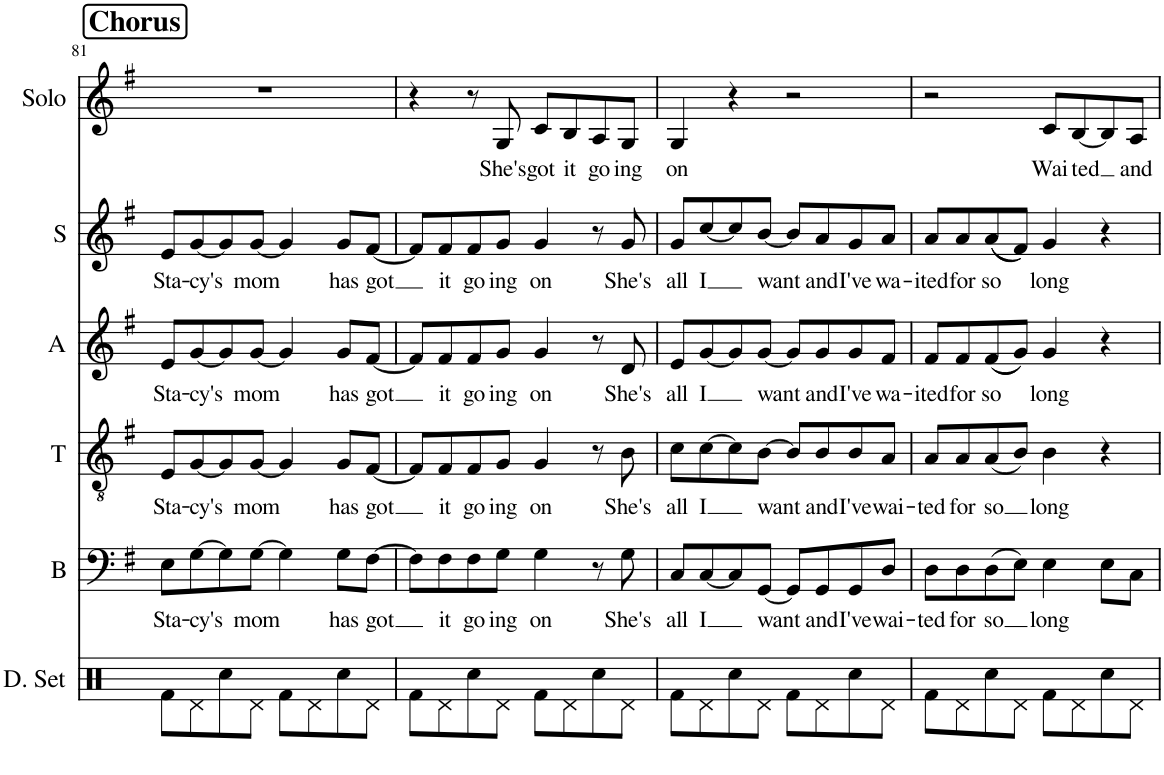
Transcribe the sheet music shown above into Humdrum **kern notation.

**kern	**kern	**text	**kern	**text	**kern	**text	**kern	**text	**kern	**text
*part6	*part5	*part5	*part4	*part4	*part3	*part3	*part2	*part2	*part1	*part1
*staff6	*staff5	*staff5	*staff4	*staff4	*staff3	*staff3	*staff2	*staff2	*staff1	*staff1
*I"Drumset	*I"Bass	*	*I"Tenor	*	*I"Alto	*	*I"Soprano	*	*I"Solo	*
*I'D. Set	*I'B	*	*I'T	*	*I'A	*	*I'S	*	*I'Solo	*
!!LO:PB:g=z
*clefX	*clefF4	*	*clefGv2	*	*clefG2	*	*clefG2	*	*clefG2	*
*k[]	*k[f#]	*	*k[f#]	*	*k[f#]	*	*k[f#]	*	*k[f#]	*
*M4/4	*M4/4	*	*M4/4	*	*M4/4	*	*M4/4	*	*M4/4	*
!!LO:REH:place=s1:a:B:cj:fs=14:t=Chorus
=81	=81	=81	=81	=81	=81	=81	=81	=81	=81	=81
!	!	!LO:LY:b	!	!LO:LY:b	!	!LO:LY:b	!	!LO:LY:b	!	!
8Rf\L	8E\L	Sta-	8E/L	Sta-	8e/L	Sta-	8e/L	Sta-	1r	.
!	!	!LO:LY:b	!	!LO:LY:b	!	!LO:LY:b	!	!LO:LY:b	!	!
8Rd\	[8G\	-cy's	[8G/	-cy's	[8g/	-cy's	[8g/	-cy's	.	.
8Rcc\	8G\]	.	8G/]	.	8g/]	.	8g/]	.	.	.
!	!	!LO:LY:b	!	!LO:LY:b	!	!LO:LY:b	!	!LO:LY:b	!	!
8Rd\J	[8G\J	mom	[8G/J	mom	[8g/J	mom	[8g/J	mom	.	.
8Rf\L	4G\]	.	4G/]	.	4g/]	.	4g/]	.	.	.
8Rd\	.	.	.	.	.	.	.	.	.	.
!	!	!LO:LY:b	!	!LO:LY:b	!	!LO:LY:b	!	!LO:LY:b	!	!
8Rcc\	8G\L	has	8G/L	has	8g/L	has	8g/L	has	.	.
!	!	!LO:LY:b	!	!LO:LY:b	!	!LO:LY:b	!	!LO:LY:b	!	!
8Rd\J	[8F#\J	got	[8F#/J	got	[8f#/J	got	[8f#/J	got	.	.
=82	=82	=82	=82	=82	=82	=82	=82	=82	=82	=82
8Rf\L	8F#\L]	.	8F#/L]	.	8f#/L]	.	8f#/L]	.	4r	.
!	!	!LO:LY:b	!	!LO:LY:b	!	!LO:LY:b	!	!LO:LY:b	!	!
8Rd\	8F#\	it	8F#/	it	8f#/	it	8f#/	it	.	.
!	!	!LO:LY:b	!	!LO:LY:b	!	!LO:LY:b	!	!LO:LY:b	!	!
8Rcc\	8F#\	go-	8F#/	go-	8f#/	go-	8f#/	go-	8r	.
!	!	!LO:LY:b	!	!LO:LY:b	!	!LO:LY:b	!	!LO:LY:b	!	!LO:LY:b
8Rd\J	8G\J	-ing	8G/J	-ing	8g/J	-ing	8g/J	-ing	8G/	She's
!	!	!LO:LY:b	!	!LO:LY:b	!	!LO:LY:b	!	!LO:LY:b	!	!LO:LY:b
8Rf\L	4G\	on	4G/	on	4g/	on	4g/	on	8c/L	got
!	!	!	!	!	!	!	!	!	!	!LO:LY:b
8Rd\	.	.	.	.	.	.	.	.	8B/	it
!	!	!	!	!	!	!	!	!	!	!LO:LY:b
8Rcc\	8r	.	8r	.	8r	.	8r	.	8A/	go-
!	!	!LO:LY:b	!	!LO:LY:b	!	!LO:LY:b	!	!LO:LY:b	!	!LO:LY:b
8Rd\J	8G\	She's	8B\	She's	8d/	She's	8g/	She's	8G/J	-ing
=83	=83	=83	=83	=83	=83	=83	=83	=83	=83	=83
!	!	!LO:LY:b	!	!LO:LY:b	!	!LO:LY:b	!	!LO:LY:b	!	!LO:LY:b
8Rf\L	8C/L	all	8c\L	all	8e/L	all	8g/L	all	4G/	on
!	!	!LO:LY:b	!	!LO:LY:b	!	!LO:LY:b	!	!LO:LY:b	!	!
8Rd\	[8C/	I	[8c\	I	[8g/	I	[8cc/	I	.	.
8Rcc\	8C/]	.	8c\]	.	8g/]	.	8cc/]	.	4r	.
!	!	!LO:LY:b	!	!LO:LY:b	!	!LO:LY:b	!	!LO:LY:b	!	!
8Rd\J	[8GG/J	want	[8B\J	want	[8g/J	want	[8b/J	want	.	.
8Rf\L	8GG/L]	.	8B/L]	.	8g/L]	.	8b/L]	.	2r	.
!	!	!LO:LY:b	!	!LO:LY:b	!	!LO:LY:b	!	!LO:LY:b	!	!
8Rd\	8GG/	and	8B/	and	8g/	and	8a/	and	.	.
!	!	!LO:LY:b	!	!LO:LY:b	!	!LO:LY:b	!	!LO:LY:b	!	!
8Rcc\	8GG/	I've	8B/	I've	8g/	I've	8g/	I've	.	.
!	!	!LO:LY:b	!	!LO:LY:b	!	!LO:LY:b	!	!LO:LY:b	!	!
8Rd\J	8D/J	wai-	8A/J	wai-	8f#/J	wa-	8a/J	wa-	.	.
=84	=84	=84	=84	=84	=84	=84	=84	=84	=84	=84
!	!	!LO:LY:b	!	!LO:LY:b	!	!LO:LY:b	!	!LO:LY:b	!	!
8Rf\L	8D\L	-ted	8A/L	-ted	8f#/L	-ited	8a/L	-ited	2r	.
!	!	!LO:LY:b	!	!LO:LY:b	!	!LO:LY:b	!	!LO:LY:b	!	!
8Rd\	8D\	for	8A/	for	8f#/	for	8a/	for	.	.
!	!	!LO:LY:b	!	!LO:LY:b	!	!LO:LY:b	!	!LO:LY:b	!	!
8Rcc\	(8D\	so	(8A/	so	((8f#/	so	((8a/	so	.	.
8Rd\J	8E\J)	.	8B/J)	.	8g/J))	.	8f#/J))	.	.	.
!	!	!LO:LY:b	!	!LO:LY:b	!	!LO:LY:b	!	!LO:LY:b	!	!LO:LY:b
8Rf\L	4E\	long	4B\	long	4g/	long	4g/	long	8c/L	Wai-
!	!	!	!	!	!	!	!	!	!	!LO:LY:b
8Rd\	.	.	.	.	.	.	.	.	[8B/	-ted
8Rcc\	8E\L	.	4r	.	4r	.	4r	.	8B/]	.
!	!	!	!	!	!	!	!	!	!	!LO:LY:b
8Rd\J	8C\J	.	.	.	.	.	.	.	8A/J	and
=	=	=	=	=	=	=	=	=	=	=
*-	*-	*-	*-	*-	*-	*-	*-	*-	*-	*-
